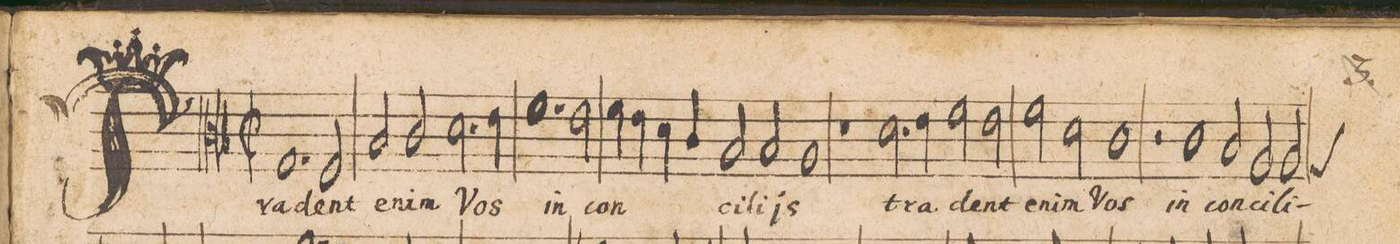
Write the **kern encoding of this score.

**kern	**text
*I"TENOR.	*
*clefC3	*
*k[b-]	*
*met(C|)	*
*M2/1	*
1.G	Tra-
2F/	-dent
=2-	=2-
2B-/	e-
*2\right	*
2c\	-nim
2.d\	Vos
4e\	.
=3-	=3-
1.f	.
2e\	in
=4-	=4-
4f\	con-
4e\	.
4d\	.
4c/	.
2B-/	-ci-
2B-/	-li-
=5-	=5-
1A	-is
1r	.
=6-	=6-
2.d\	tra-
4e\	.
2f\	.
2e\	-dent
=7-	=7-
2f\	e-
2d\	-nim
1c	Vos
=8-	=8-
2r	.
1c	in
2B-/	con-
=9-	=9-
2A/	-ci-
2A/	-li-
*custos:G	*
*-	*-
